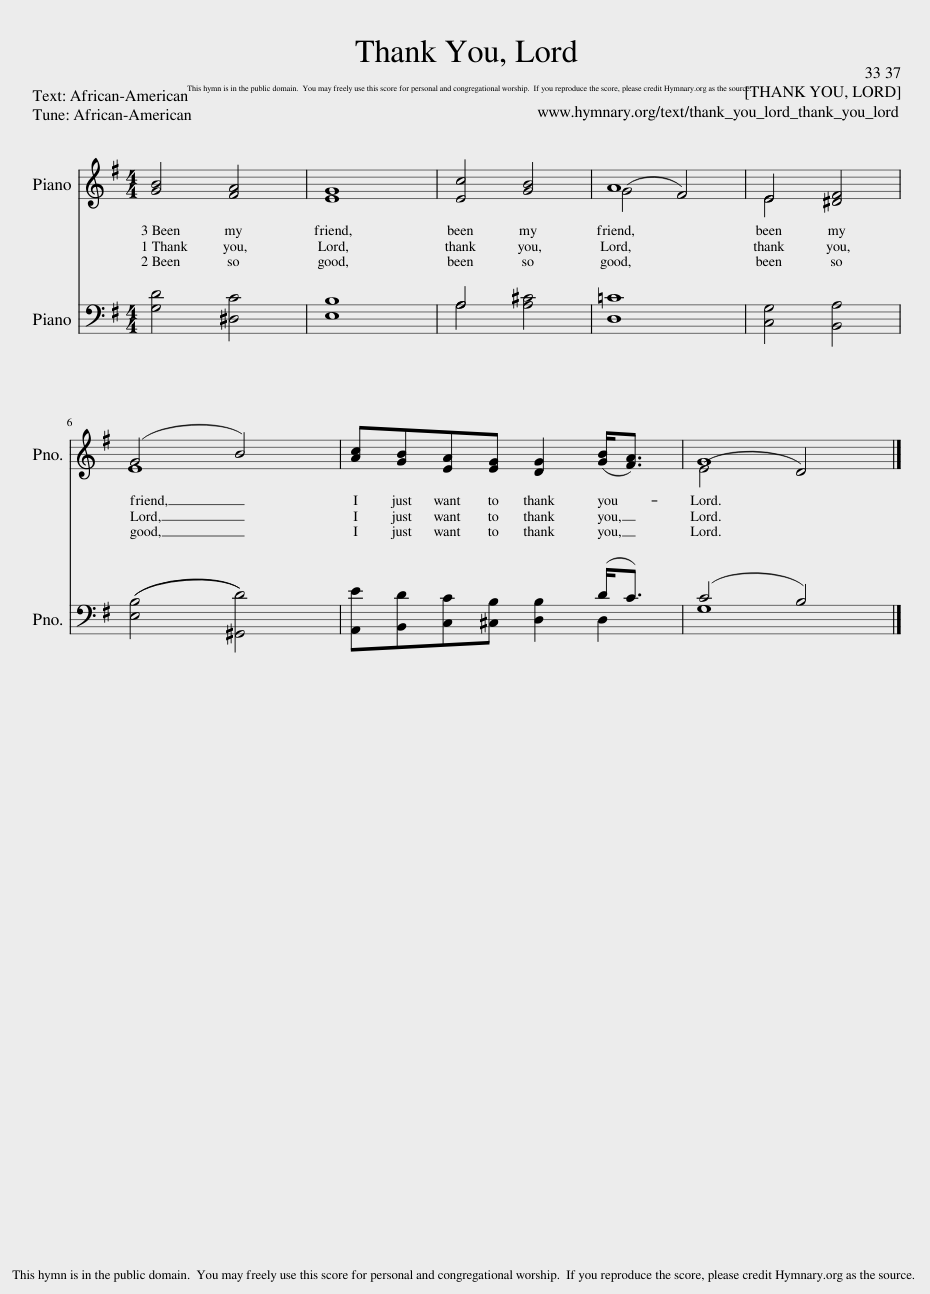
X:1
%%score ( 1 2 ) ( 3 4 )
L:1/8
M:4/4
I:linebreak $
K:G
V:1 treble
V:2 treble
V:3 bass
V:4 bass
V:1
 [GB]4 [FA]4 | [EG]8 | [Ec]4 [GB]4 | A8 | E4 [^DF]4 |$ %5
 (G4 B4) | [Ac][GB][EA][EG] [DG]2 ([GB]<[FA]) | G8 |] %8
V:2
 x8 | x8 | x8 | (G4 F4) | E4 x4 |$ %5
 E8 | x8 | (E4 D4) |] %8
V:3
 [G,D]4 [^D,C]4 | [E,B,]8 | A,4 [A,^C]4 | [D,=C]8 | [C,G,]4 [B,,A,]4 |$ %5
 (([E,B,]4 [^G,,D]4)) | [A,,E][B,,D][C,C][^C,B,] [D,B,]2 (D<C) | (C4 B,4) |] %8
V:4
 x8 | x8 | A,4 x4 | x8 | x8 |$ %5
 x8 | x6 D,2 | G,8 |] %8
